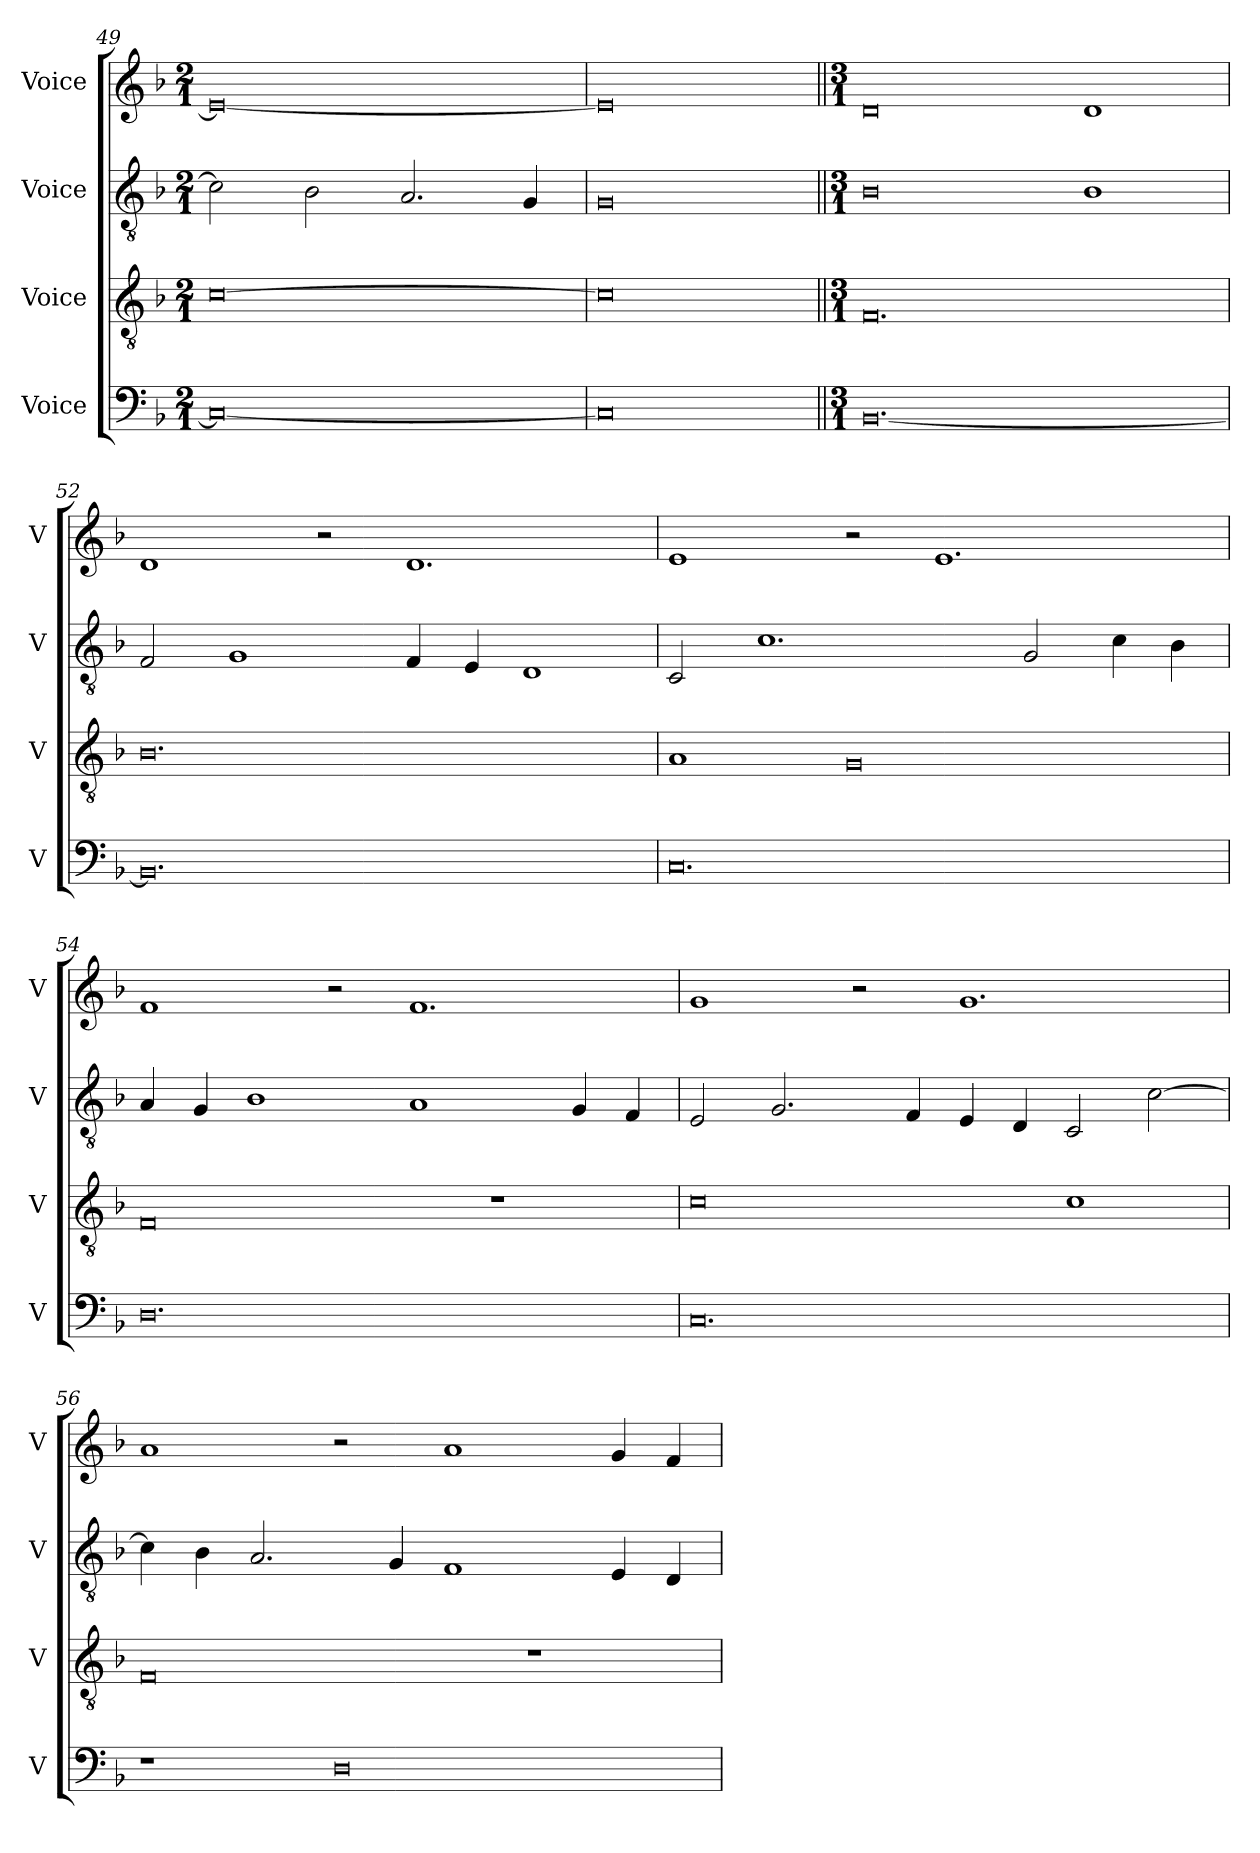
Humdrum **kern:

**kern	**kern	**kern	**kern
*part4	*part3	*part2	*part1
*staff4	*staff3	*staff2	*staff1
*I"Voice	*I"Voice	*I"Voice	*I"Voice
*I'V	*I'V	*I'V	*I'V
!!LO:PB:g=z
*clefF4	*clefGv2	*clefGv2	*clefG2
*k[b-]	*k[b-]	*k[b-]	*k[b-]
*M2/1	*M2/1	*M2/1	*M2/1
=49	=49	=49	=49
0C_	[0c	2c\]	0e_
.	.	2B-\	.
.	.	2.A/	.
.	.	4G/	.
=50	=50	=50	=50
0C]	0c]	0G	0e]
=51||	=51||	=51||	=51||
*M3/1	*M3/1	*M3/1	*M3/1
[0.BB-	0.F	0B-	0d
.	.	1B-	1d
=52	=52	=52	=52
0.BB-]	0.B-	2F/	1d
.	.	1G	.
.	.	.	2r
.	.	4F/	1.d
.	.	4E/	.
.	.	1D	.
!!LO:LB:g=z
=53	=53	=53	=53
0.C	1A	2C/	1e
.	.	1.c	.
.	0G	.	2r
.	.	.	1.e
.	.	2G/	.
.	.	4c\	.
.	.	4B-\	.
=54	=54	=54	=54
0.D	0F	4A/	1f
.	.	4G/	.
.	.	1B-	.
.	.	.	2r
.	.	1A	1.f
.	1r	.	.
.	.	4G/	.
.	.	4F/	.
!!LO:LB:g=z
=55	=55	=55	=55
0.C	0c	2E/	1g
.	.	2.G/	.
.	.	.	2r
.	.	4F/	.
.	.	4E/	1.g
.	.	4D/	.
.	1c	2C/	.
.	.	[2c\	.
=56	=56	=56	=56
1r	0F	4c\]	1a
.	.	4B-\	.
.	.	2.A/	.
0D	.	.	2r
.	.	4G/	.
.	.	1F	1a
.	1r	.	.
.	.	4E/	4g/
.	.	4D/	4f/
=	=	=	=
*-	*-	*-	*-
